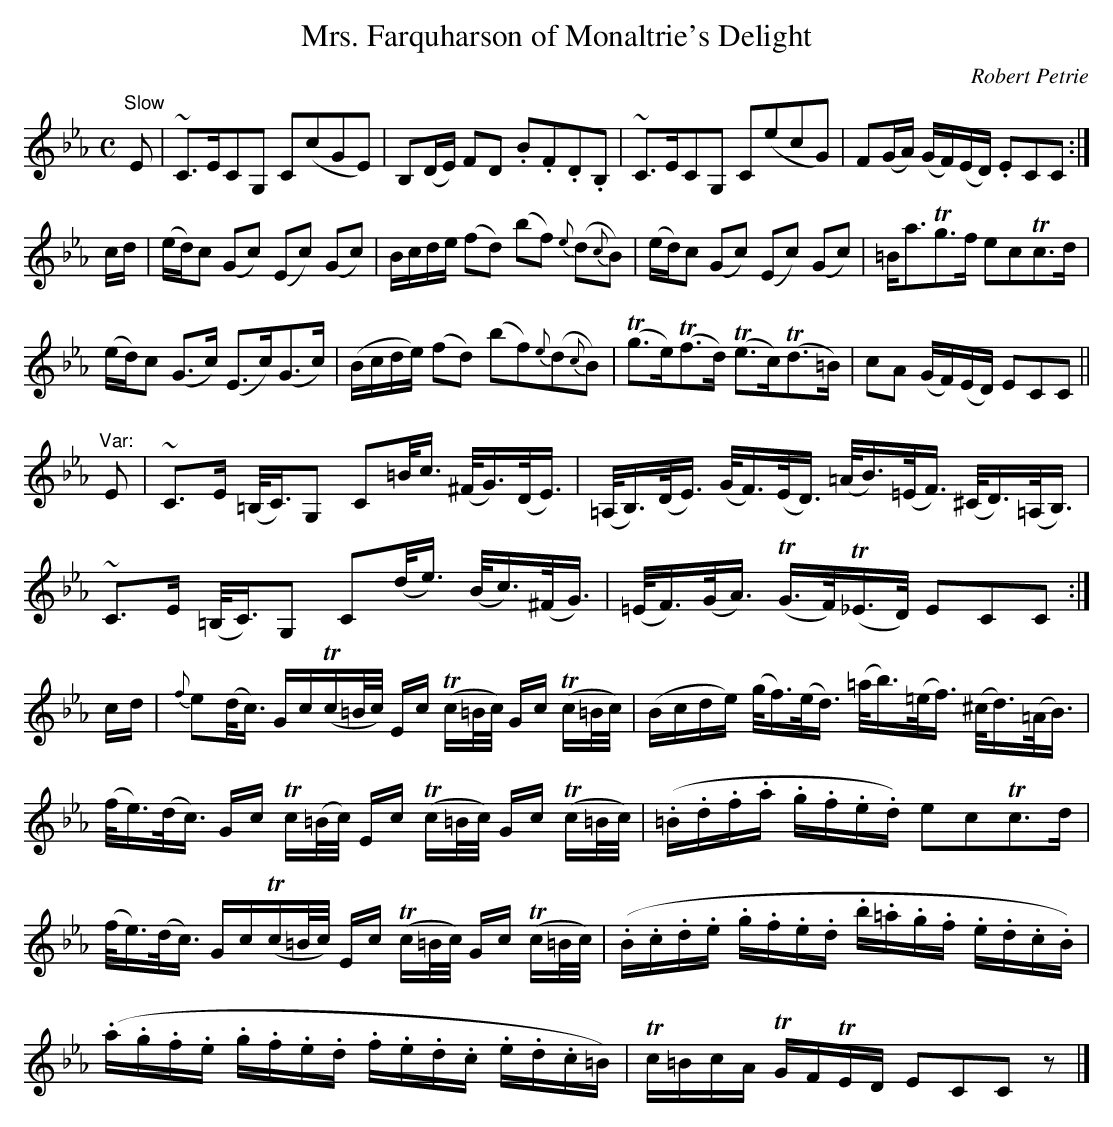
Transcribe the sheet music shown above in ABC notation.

X:1
T:Mrs. Farquharson of Monaltrie's Delight
C:Robert Petrie
L:1/8
M:C
K:Eb
"^Slow"
E   |~C>ECG,        C(cGE)     | B,(D/E/)    FD          .B.F.D.B,     |\
     ~C>ECG,        C(ecG)     | F(G/A/)    (G/F/)(E/D/) .ECC         :|
c/d/|(e/d/)c (Gc)  (Ec) (Gc)   | B/c/d/e/   (fd) (bf)    {e }(d{c }B)    |\
     (e/d/)c (Gc)  (Ec) (Gc)   |=B<aTg>f                  ecTc>d       |
     (e/d/)c (G>c) (E>c)(G>c)  |(B/c/d/e/)  (fd)         (bf){e }(d{c }B)|\
     (Tg>e)(Tf>d) (Te>c)(Td>=B)| cA         (G/F/)(E/D/)  ECC         ||
"^Var:"
E   |~C>E              (=B,/<C/)G,     C=B/<c/             (^F/<G/)(D/<E/)   |\
    (=A,/<B,/)(D/<E/)  (G/<F/)(E/<D/) (=A/<B/)(=E/<F/)     (^C/<D/)(=A,/<B,/)|
     ~C>E              (=B,/<C/)G,     C(d/<e/)            (B/<c/)(^F/<G/)   |\
    (=E/<F/)(G/<A/)    (TG/>F/)(T_E/>D/)                    ECC             :|
c/d/|{f }e(d/<c/)        G/c/(Tc/=B/4c/4) E/c/ (Tc/=B/4c/4)  G/c/ (Tc/=B/4c/4)|\
     (B/c/d/e/)        (g/<f/)(e/<d/) (=a/<b/)(=e/<f/)     (^c/<d/)(=A/<B/)  |
     (f/<e/)(d/<c/)     G/c/ Tc/(=B/4c/4) E/c/ (Tc/=B/4c/4) G/c/ (Tc/=B/4c/4)|\
     (.=B/.d/.f/.a/    .g/.f/.e/.d/)   ecTc>d                                |
     (f/<e/)(d/<c/)     G/c/(Tc/=B/4c/4) E/c/ (Tc/=B/4c/4)  G/c/ (Tc/=B/4c/4)|\
     (.B/.c/.d/.e/     .g/.f/.e/.d/    .b/.=a/.g/.f/       .e/.d/.c/.B/)     |
     (.a/.g/.f/.e/     .g/.f/.e/.d/    .f/.e/.d/.c/        .e/.d/.c/=B/)     |\
     Tc/=B/c/A/        TG/F/TE/D/      ECCz                                 |]
